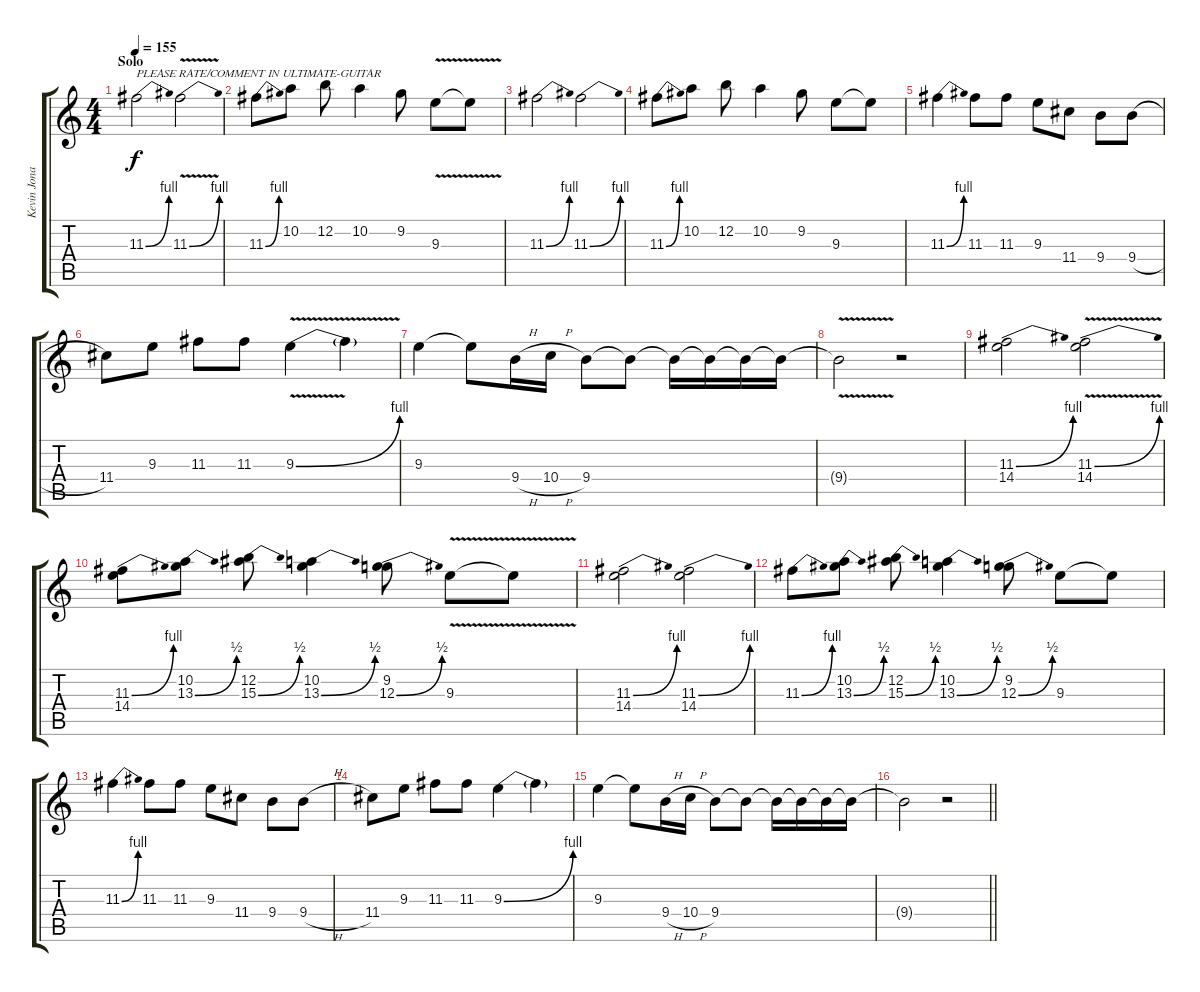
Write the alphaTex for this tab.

\track ("Kevin Jonas (Solo)" "Kevin Jona") {instrument banjo}
\staff {score tabs}
\tuning (E4 B3 G3 D3 A2 E2) {hide}
\displaytranspose 12
\ts (4 4)
\section ("" "Solo")
\tempo 155
\clef g2
\ks c
11.3{be (bend 0 0 60 4)}.2{txt "PLEASE RATE/COMMENT IN ULTIMATE-GUITAR" dy f} 11.3{be (bend 0 0 60 4) v}.2 |
11.3{be (bend 0 0 60 4)}.8 10.2.8 12.2.8 10.2.4 9.2.8 9.3{v}.8 9.3{t}.8 |
11.3{be (bend 0 0 60 4)}.2 11.3{be (bend 0 0 60 4)}.2 |
11.3{be (bend 0 0 60 4)}.8 10.2.8 12.2.8 10.2.4 9.2.8 9.3.8 9.3{t}.8 |
11.3{be (bend 0 0 60 4)}.4 11.3.8 11.3.8 9.3.8 11.4.8 9.4.8 9.4{h}.8 |
11.4.8 9.3.8 11.3.8 11.3.8 9.3{be (bend 0 0 60 4) v}.4 9.3{t}.4 |
9.3.4 9.3{t}.8 9.4{h}.16 10.4{h}.16 9.4.8 9.4{t}.8 9.4{t}.16 9.4{t}.16 9.4{t}.16 9.4{t}.16 |
9.4{v t}.2 r.2 |
(11.3{be (bend 0 0 60 4)} 14.4).2 (11.3{be (bend 0 0 60 4) v} 14.4).2 |
(11.3{be (bend 0 0 60 4)} 14.4).8 (10.2 13.3{be (bend 0 0 60 2)}).8 (12.2 15.3{be (bend 0 0 60 2)}).8 (10.2 13.3{be (bend 0 0 60 2)}).4 (9.2 12.3{be (bend 0 0 60 2)}).8 9.3{v}.8 9.3{t}.8 |
(11.3{be (bend 0 0 60 4)} 14.4).2 (11.3{be (bend 0 0 60 4)} 14.4).2 |
11.3{be (bend 0 0 60 4)}.8 (10.2 13.3{be (bend 0 0 60 2)}).8 (12.2 15.3{be (bend 0 0 60 2)}).8 (10.2 13.3{be (bend 0 0 60 2)}).4 (9.2 12.3{be (bend 0 0 60 2)}).8 9.3.8 9.3{t}.8 |
11.3{be (bend 0 0 60 4)}.4 11.3.8 11.3.8 9.3.8 11.4.8 9.4.8 9.4{h}.8 |
11.4.8 9.3.8 11.3.8 11.3.8 9.3{be (bend 0 0 60 4)}.4 9.3{t}.4 |
9.3.4 9.3{t}.8 9.4{h}.16 10.4{h}.16 9.4.8 9.4{t}.8 9.4{t}.16 9.4{t}.16 9.4{t}.16 9.4{t}.16 |
\barLineRight lightlight
9.4{t}.2 r.2
